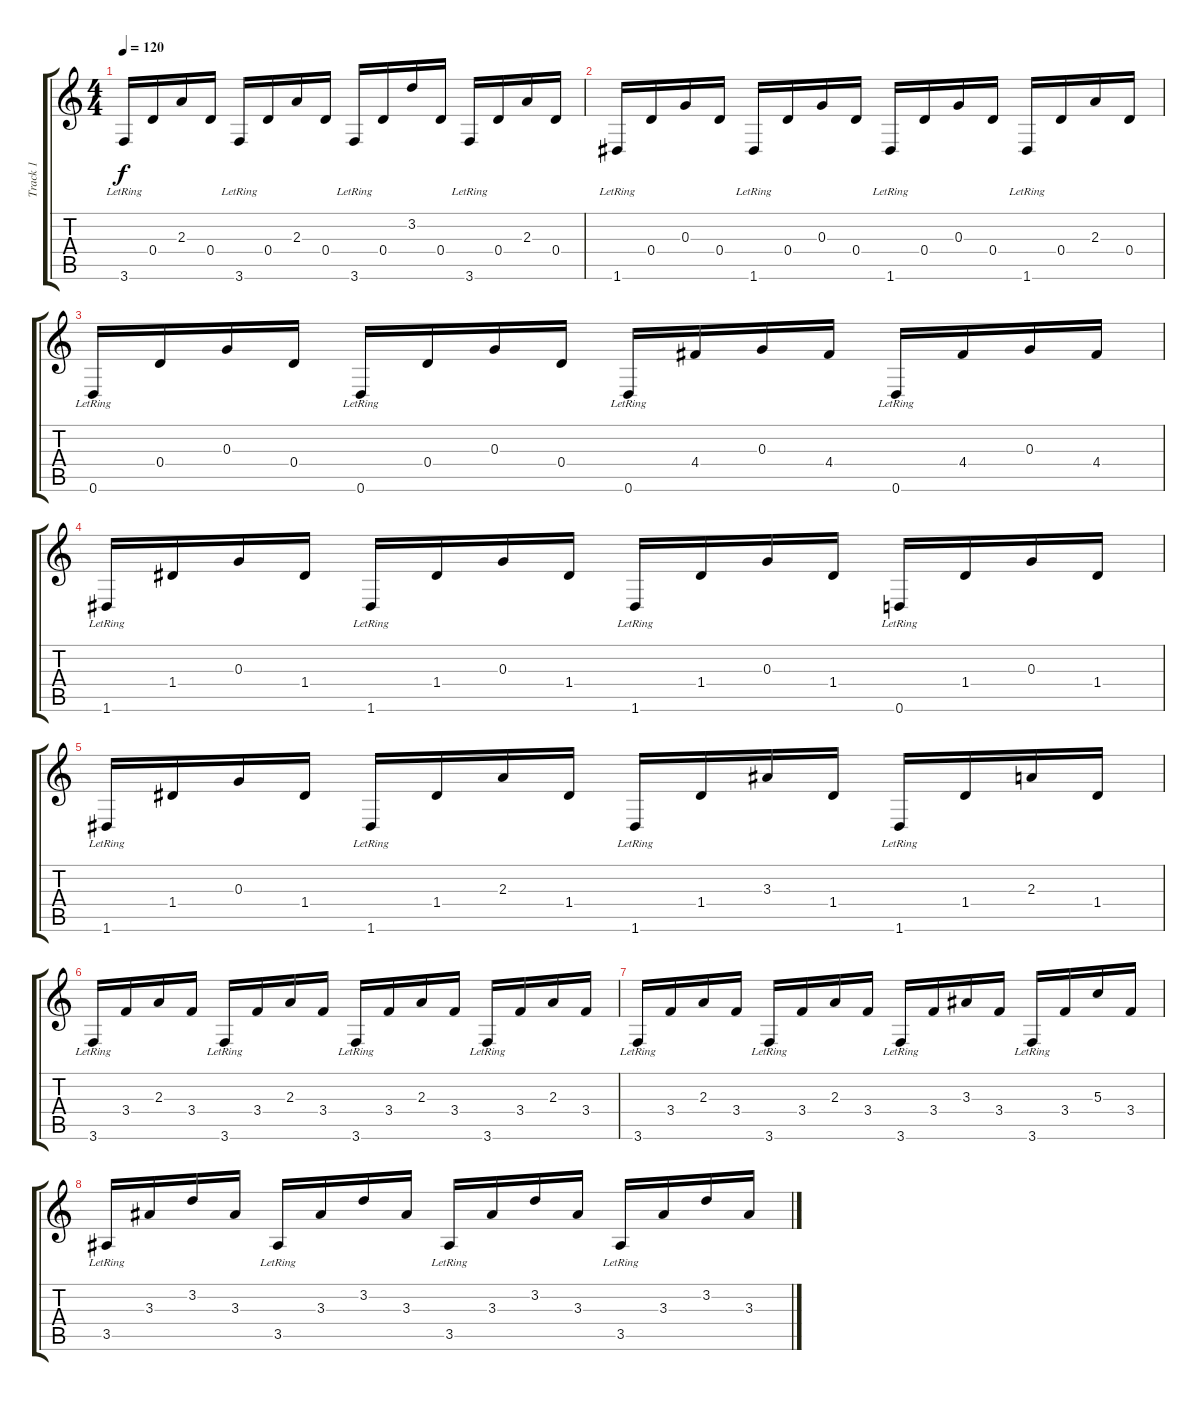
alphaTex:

\track ("Track 1" "Track 1") {instrument acousticguitarnylon}
\staff {score tabs}
\tuning (E4 B3 G3 D3 G2 D2) {hide}
\ts (4 4)
\tempo 120
\clef g2
\ks c
3.6{lr}.16{dy f} 0.4.16 2.3.16 0.4.16 3.6{lr}.16 0.4.16 2.3.16 0.4.16 3.6{lr}.16 0.4.16 3.2.16 0.4.16 3.6{lr}.16 0.4.16 2.3.16 0.4.16 |
1.6{lr}.16 0.4.16 0.3.16 0.4.16 1.6{lr}.16 0.4.16 0.3.16 0.4.16 1.6{lr}.16 0.4.16 0.3.16 0.4.16 1.6{lr}.16 0.4.16 2.3.16 0.4.16 |
0.6{lr}.16 0.4.16 0.3.16 0.4.16 0.6{lr}.16 0.4.16 0.3.16 0.4.16 0.6{lr}.16 4.4.16 0.3.16 4.4.16 0.6{lr}.16 4.4.16 0.3.16 4.4.16 |
1.6{lr}.16 1.4.16 0.3.16 1.4.16 1.6{lr}.16 1.4.16 0.3.16 1.4.16 1.6{lr}.16 1.4.16 0.3.16 1.4.16 0.6{lr}.16 1.4.16 0.3.16 1.4.16 |
1.6{lr}.16 1.4.16 0.3.16 1.4.16 1.6{lr}.16 1.4.16 2.3.16 1.4.16 1.6{lr}.16 1.4.16 3.3.16 1.4.16 1.6{lr}.16 1.4.16 2.3.16 1.4.16 |
3.6{lr}.16 3.4.16 2.3.16 3.4.16 3.6{lr}.16 3.4.16 2.3.16 3.4.16 3.6{lr}.16 3.4.16 2.3.16 3.4.16 3.6{lr}.16 3.4.16 2.3.16 3.4.16 |
3.6{lr}.16 3.4.16 2.3.16 3.4.16 3.6{lr}.16 3.4.16 2.3.16 3.4.16 3.6{lr}.16 3.4.16 3.3.16 3.4.16 3.6{lr}.16 3.4.16 5.3.16 3.4.16 |
3.5{lr}.16 3.3.16 3.2.16 3.3.16 3.5{lr}.16 3.3.16 3.2.16 3.3.16 3.5{lr}.16 3.3.16 3.2.16 3.3.16 3.5{lr}.16 3.3.16 3.2.16 3.3.16
